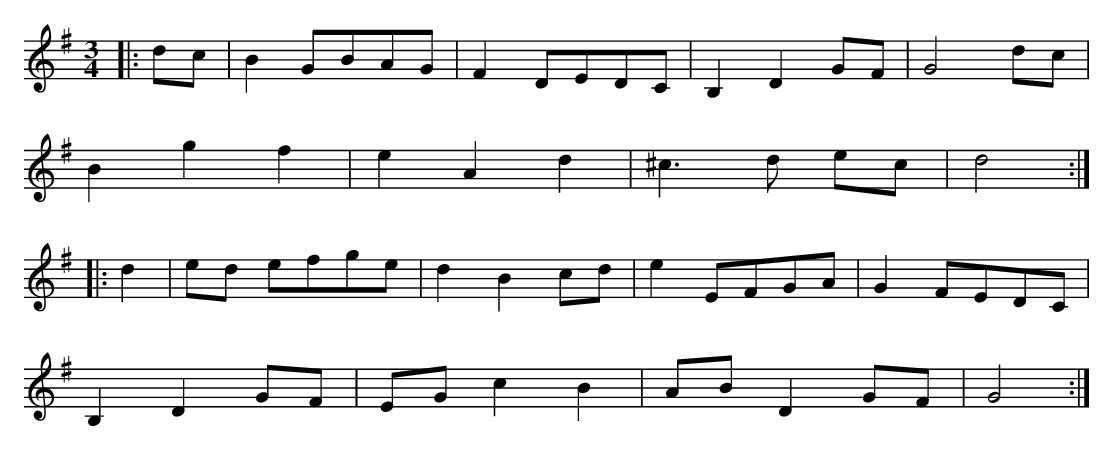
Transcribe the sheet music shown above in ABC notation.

X:1
M:3/4
K:G
|:dc| B2 GBAG| F2 DEDC| B,2 D2 GF| G4 dc|
 B2 g2 f2| e2 A2 d2| ^c3 d ec| d4:|
|:d2| ed efge| d2 B2 cd| e2 EFGA| G2 FEDC|
 B,2 D2 GF| EG c2 B2| AB D2 GF| G4:|
